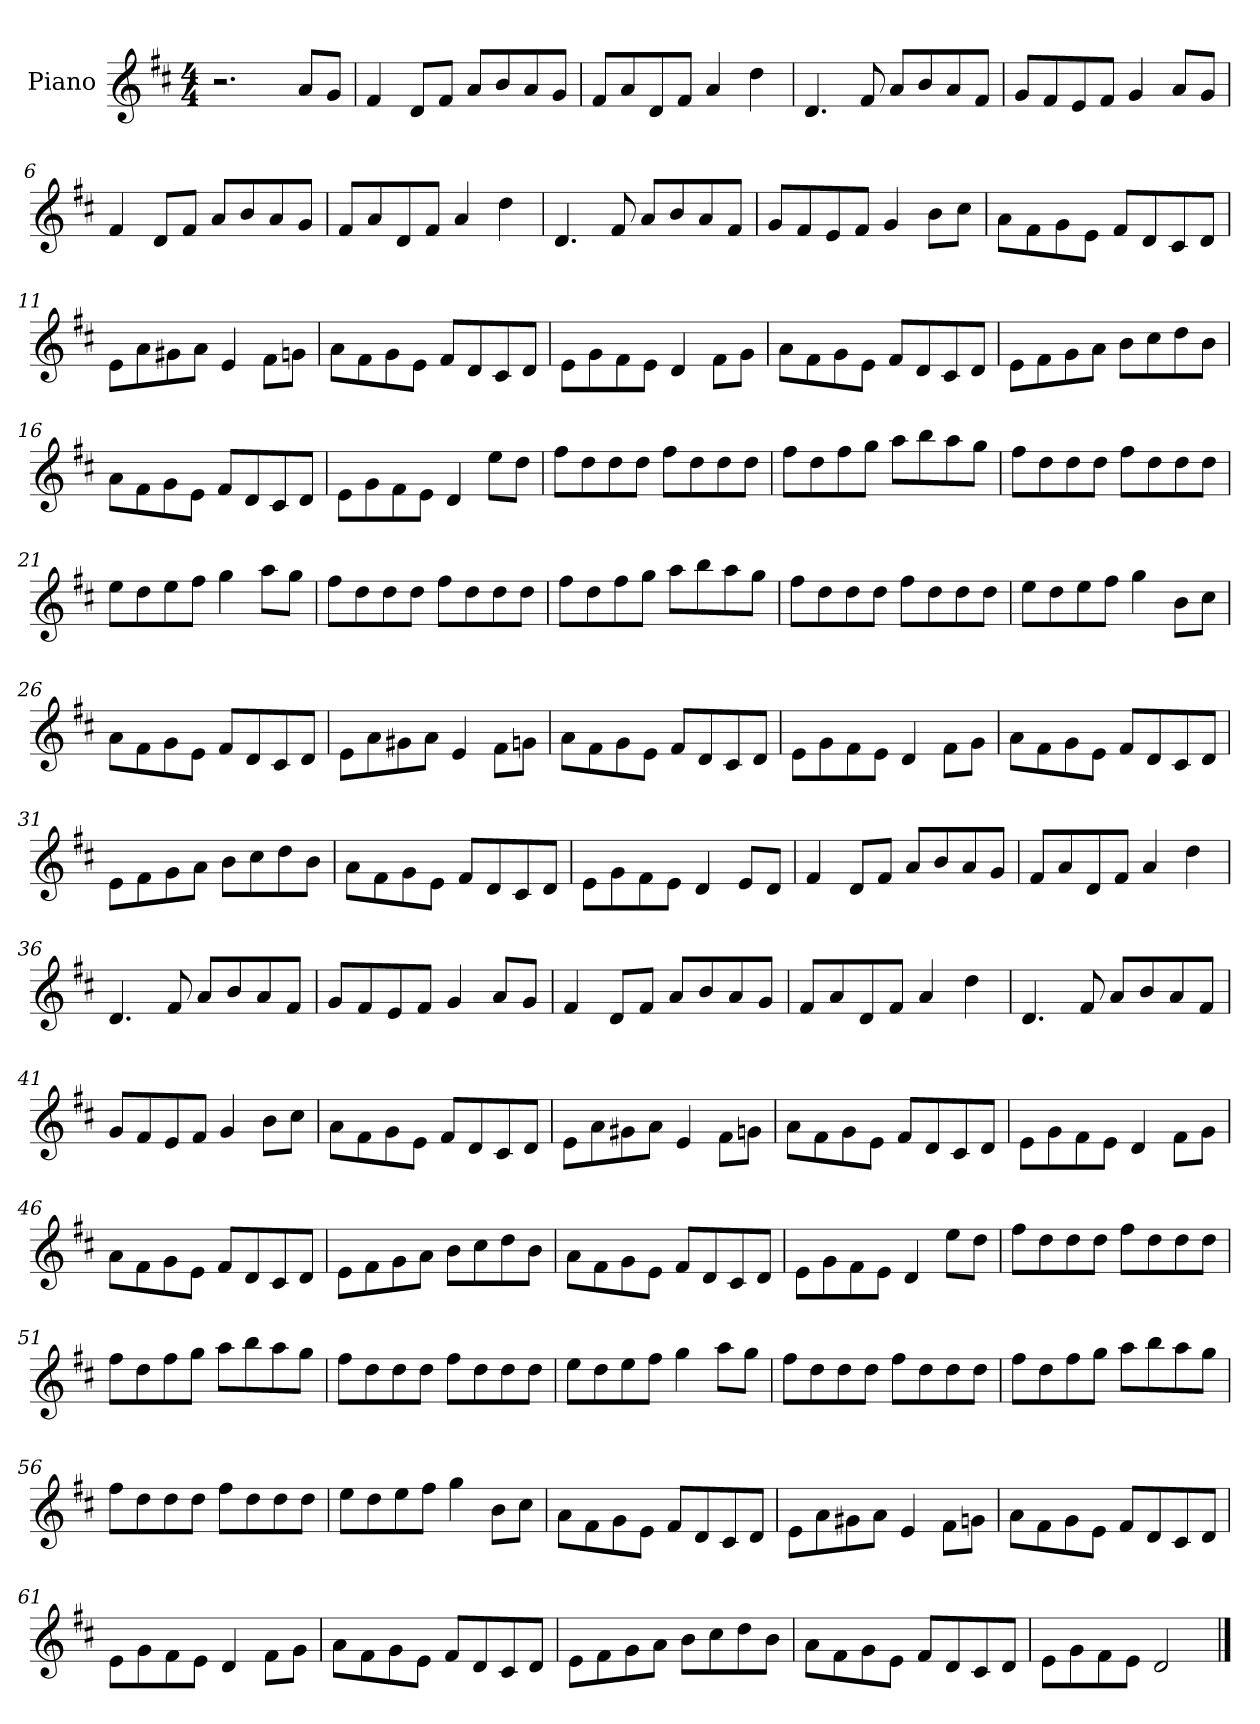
**kern
*part1
*staff1
*I"Piano
*I'Pno
*clefG2
*k[f#c#]
*M4/4
=1
2.r
8a/L
8g/J
=2
4f#/
8d/L
8f#/J
8a/L
8b/
8a/
8g/J
=3
8f#/L
8a/
8d/
8f#/J
4a/
4dd\
=4
4.d/
8f#/
8a/L
8b/
8a/
8f#/J
=5
8g/L
8f#/
8e/
8f#/J
4g/
8a/L
8g/J
=6
4f#/
8d/L
8f#/J
8a/L
8b/
8a/
8g/J
=7
8f#/L
8a/
8d/
8f#/J
4a/
4dd\
=8
4.d/
8f#/
8a/L
8b/
8a/
8f#/J
=9
8g/L
8f#/
8e/
8f#/J
4g/
8b\L
8cc#\J
=10
8a\L
8f#\
8g\
8e\J
8f#/L
8d/
8c#/
8d/J
=11
8e\L
8a\
8g#X\
8a\J
4e/
8f#\L
8gn\J
=12
8a\L
8f#\
8g\
8e\J
8f#/L
8d/
8c#/
8d/J
=13
8e\L
8g\
8f#\
8e\J
4d/
8f#\L
8g\J
=14
8a\L
8f#\
8g\
8e\J
8f#/L
8d/
8c#/
8d/J
=15
8e\L
8f#\
8g\
8a\J
8b\L
8cc#\
8dd\
8b\J
=16
8a\L
8f#\
8g\
8e\J
8f#/L
8d/
8c#/
8d/J
=17
8e\L
8g\
8f#\
8e\J
4d/
8ee\L
8dd\J
=18
8ff#\L
8dd\
8dd\
8dd\J
8ff#\L
8dd\
8dd\
8dd\J
=19
8ff#\L
8dd\
8ff#\
8gg\J
8aa\L
8bb\
8aa\
8gg\J
=20
8ff#\L
8dd\
8dd\
8dd\J
8ff#\L
8dd\
8dd\
8dd\J
=21
8ee\L
8dd\
8ee\
8ff#\J
4gg\
8aa\L
8gg\J
=22
8ff#\L
8dd\
8dd\
8dd\J
8ff#\L
8dd\
8dd\
8dd\J
=23
8ff#\L
8dd\
8ff#\
8gg\J
8aa\L
8bb\
8aa\
8gg\J
=24
8ff#\L
8dd\
8dd\
8dd\J
8ff#\L
8dd\
8dd\
8dd\J
=25
8ee\L
8dd\
8ee\
8ff#\J
4gg\
8b\L
8cc#\J
=26
8a\L
8f#\
8g\
8e\J
8f#/L
8d/
8c#/
8d/J
=27
8e\L
8a\
8g#X\
8a\J
4e/
8f#\L
8gn\J
=28
8a\L
8f#\
8g\
8e\J
8f#/L
8d/
8c#/
8d/J
=29
8e\L
8g\
8f#\
8e\J
4d/
8f#\L
8g\J
=30
8a\L
8f#\
8g\
8e\J
8f#/L
8d/
8c#/
8d/J
=31
8e\L
8f#\
8g\
8a\J
8b\L
8cc#\
8dd\
8b\J
=32
8a\L
8f#\
8g\
8e\J
8f#/L
8d/
8c#/
8d/J
=33
8e\L
8g\
8f#\
8e\J
4d/
8e/L
8d/J
=34
4f#/
8d/L
8f#/J
8a/L
8b/
8a/
8g/J
=35
8f#/L
8a/
8d/
8f#/J
4a/
4dd\
=36
4.d/
8f#/
8a/L
8b/
8a/
8f#/J
=37
8g/L
8f#/
8e/
8f#/J
4g/
8a/L
8g/J
=38
4f#/
8d/L
8f#/J
8a/L
8b/
8a/
8g/J
=39
8f#/L
8a/
8d/
8f#/J
4a/
4dd\
=40
4.d/
8f#/
8a/L
8b/
8a/
8f#/J
=41
8g/L
8f#/
8e/
8f#/J
4g/
8b\L
8cc#\J
=42
8a\L
8f#\
8g\
8e\J
8f#/L
8d/
8c#/
8d/J
=43
8e\L
8a\
8g#X\
8a\J
4e/
8f#\L
8gn\J
=44
8a\L
8f#\
8g\
8e\J
8f#/L
8d/
8c#/
8d/J
=45
8e\L
8g\
8f#\
8e\J
4d/
8f#\L
8g\J
=46
8a\L
8f#\
8g\
8e\J
8f#/L
8d/
8c#/
8d/J
=47
8e\L
8f#\
8g\
8a\J
8b\L
8cc#\
8dd\
8b\J
=48
8a\L
8f#\
8g\
8e\J
8f#/L
8d/
8c#/
8d/J
=49
8e\L
8g\
8f#\
8e\J
4d/
8ee\L
8dd\J
=50
8ff#\L
8dd\
8dd\
8dd\J
8ff#\L
8dd\
8dd\
8dd\J
=51
8ff#\L
8dd\
8ff#\
8gg\J
8aa\L
8bb\
8aa\
8gg\J
=52
8ff#\L
8dd\
8dd\
8dd\J
8ff#\L
8dd\
8dd\
8dd\J
=53
8ee\L
8dd\
8ee\
8ff#\J
4gg\
8aa\L
8gg\J
=54
8ff#\L
8dd\
8dd\
8dd\J
8ff#\L
8dd\
8dd\
8dd\J
=55
8ff#\L
8dd\
8ff#\
8gg\J
8aa\L
8bb\
8aa\
8gg\J
=56
8ff#\L
8dd\
8dd\
8dd\J
8ff#\L
8dd\
8dd\
8dd\J
=57
8ee\L
8dd\
8ee\
8ff#\J
4gg\
8b\L
8cc#\J
=58
8a\L
8f#\
8g\
8e\J
8f#/L
8d/
8c#/
8d/J
=59
8e\L
8a\
8g#X\
8a\J
4e/
8f#\L
8gn\J
=60
8a\L
8f#\
8g\
8e\J
8f#/L
8d/
8c#/
8d/J
=61
8e\L
8g\
8f#\
8e\J
4d/
8f#\L
8g\J
=62
8a\L
8f#\
8g\
8e\J
8f#/L
8d/
8c#/
8d/J
=63
8e\L
8f#\
8g\
8a\J
8b\L
8cc#\
8dd\
8b\J
=64
8a\L
8f#\
8g\
8e\J
8f#/L
8d/
8c#/
8d/J
=65
8e\L
8g\
8f#\
8e\J
2d/
==
*-
